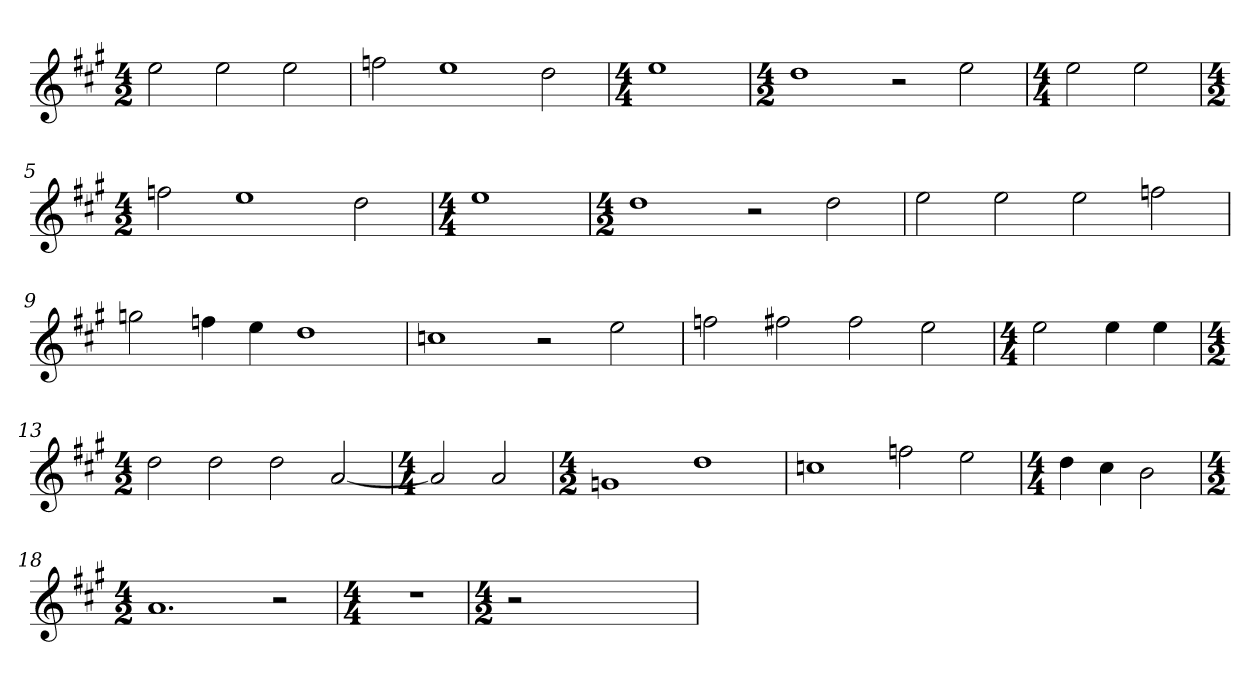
**kern
*part1
*staff1
*clefG2
*k[f#c#g#]
*A:
*M4/2
=
2ee
2ee
2ee
=1
2ffn
1ee
2dd
=2
*M4/4
1ee
=3
*M4/2
1dd
2r
2ee
=4
*M4/4
2ee
2ee
=5
*M4/2
2ffn
1ee
2dd
=6
*M4/4
1ee
=7
*M4/2
1dd
2r
2dd
=8
2ee
2ee
2ee
2ffn
=9
2ggn
4ffn
4ee
1dd
=10
1ccn
2r
2ee
=11
2ffn
2ff#
2ff#
2ee
=12
*M4/4
2ee
4ee
4ee
=13
*M4/2
2dd
2dd
2dd
[2a
=14
*M4/4
2a]
2a
=15
*M4/2
1gn
1dd
=16
1ccn
2ffn
2ee
=17
*M4/4
4dd
4cc#
2b
=18
*M4/2
1.a
2r
=19
*M4/4
1r
=20
*M4/2
2r
1.ryy
=
*-
